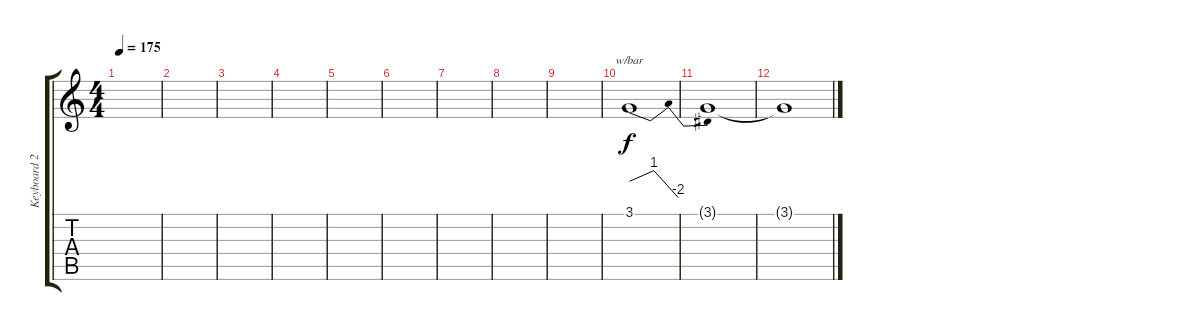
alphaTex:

\track ("Keyboard 2" "Keyboard 2") {instrument choiraahs}
\staff {score tabs}
\tuning (E4 B3 G3 D3 A2 E2) {hide}
\ts (4 4)
\tempo 175
\clef g2
\ks c
|
|
|
|
|
|
|
|
|
3.1.1{tbe (dip default 0 0 30 4 60 -8)} |
3.1{t}.1 |
3.1{t}.1
